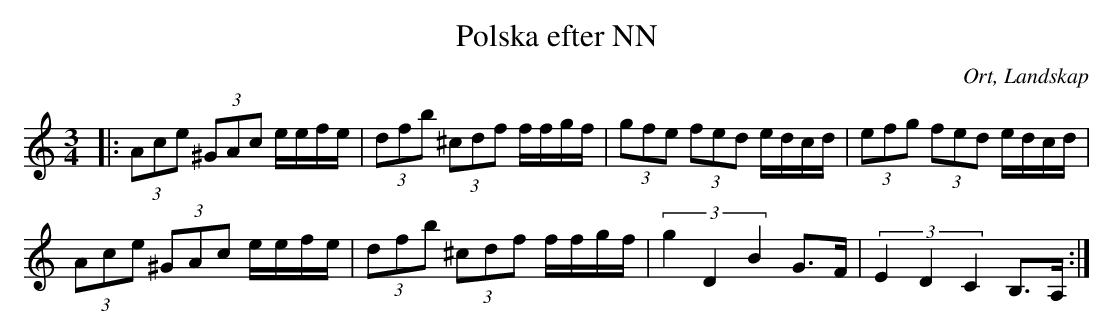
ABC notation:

X:1
T:Polska efter NN
O:Ort, Landskap
M:3/4
L:1/8
M:3/4
K:C
|: (3 Ace (3^GAc e/e/f/e/| (3 dfb (3^cdf f/f/g/f/|(3gfe (3fed e/d/c/d/|(3efg (3fed e/d/c/d/|
(3Ace (3^GAc e/e/f/e/| (3 dfb (3^cdf f/f/g/f/|(3:2:3 g2 D2 B2 G>F|(3:2:3 E2 D2 C2 B,>A,:|
